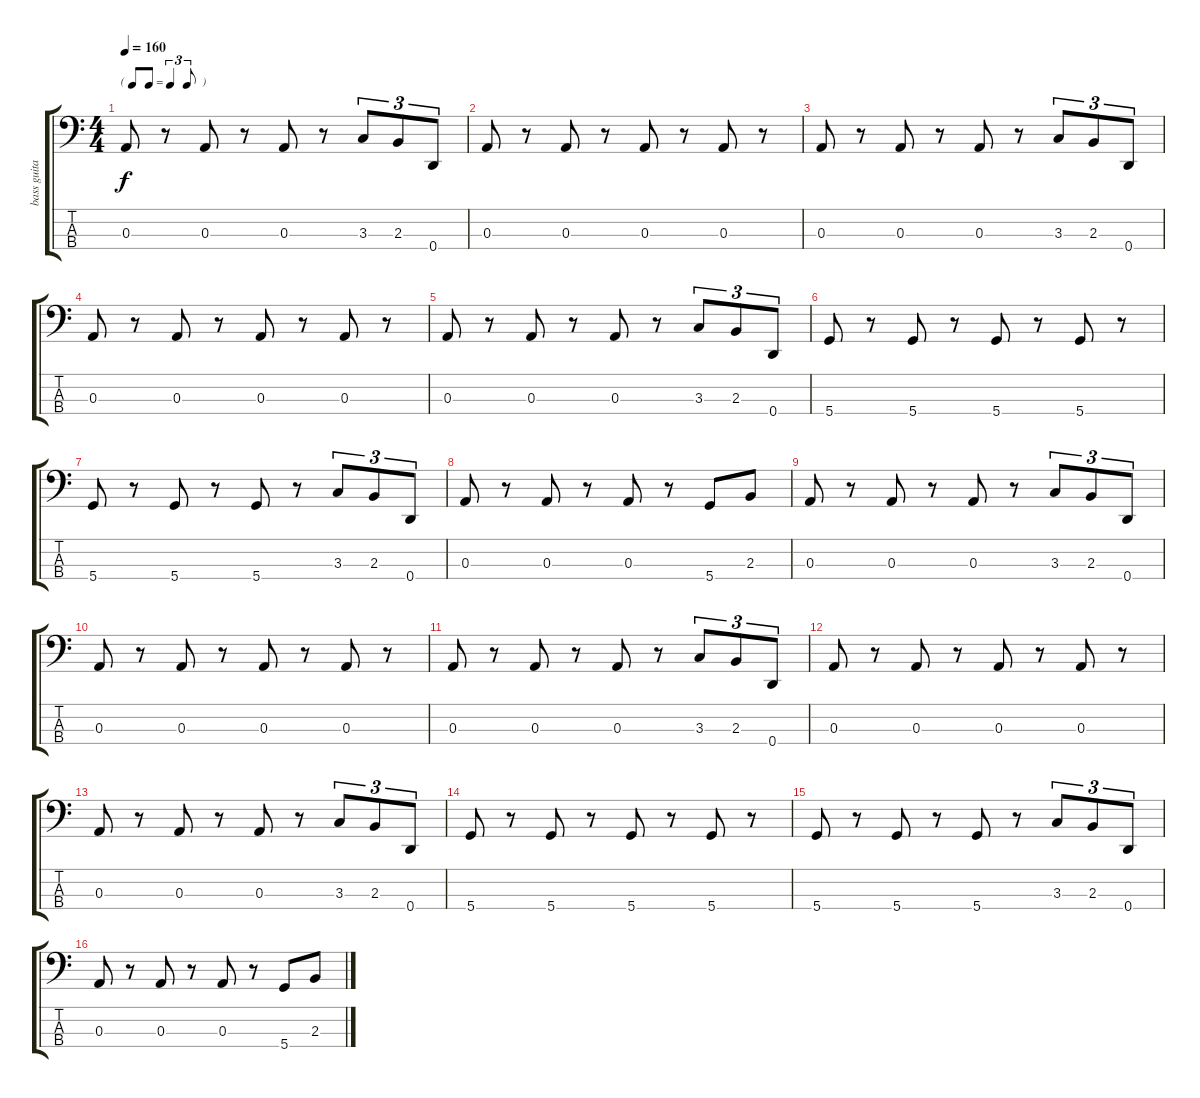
\track ("bass guitar" "bass guita") {instrument electricbasspick}
\staff {score tabs}
\tuning (G2 D2 A1 D1) {hide}
\ts (4 4)
\tf triplet8th
\tempo 160
\clef f4
\ks c
0.3.8{dy f} r.8 0.3.8 r.8 0.3.8 r.8 3.3.8{tu (3 2)} 2.3.8{tu (3 2)} 0.4.8{tu (3 2)} |
0.3.8 r.8 0.3.8 r.8 0.3.8 r.8 0.3.8 r.8 |
0.3.8 r.8 0.3.8 r.8 0.3.8 r.8 3.3.8{tu (3 2)} 2.3.8{tu (3 2)} 0.4.8{tu (3 2)} |
0.3.8 r.8 0.3.8 r.8 0.3.8 r.8 0.3.8 r.8 |
0.3.8 r.8 0.3.8 r.8 0.3.8 r.8 3.3.8{tu (3 2)} 2.3.8{tu (3 2)} 0.4.8{tu (3 2)} |
5.4.8 r.8 5.4.8 r.8 5.4.8 r.8 5.4.8 r.8 |
5.4.8 r.8 5.4.8 r.8 5.4.8 r.8 3.3.8{tu (3 2)} 2.3.8{tu (3 2)} 0.4.8{tu (3 2)} |
0.3.8 r.8 0.3.8 r.8 0.3.8 r.8 5.4.8 2.3.8 |
0.3.8 r.8 0.3.8 r.8 0.3.8 r.8 3.3.8{tu (3 2)} 2.3.8{tu (3 2)} 0.4.8{tu (3 2)} |
0.3.8 r.8 0.3.8 r.8 0.3.8 r.8 0.3.8 r.8 |
0.3.8 r.8 0.3.8 r.8 0.3.8 r.8 3.3.8{tu (3 2)} 2.3.8{tu (3 2)} 0.4.8{tu (3 2)} |
0.3.8 r.8 0.3.8 r.8 0.3.8 r.8 0.3.8 r.8 |
0.3.8 r.8 0.3.8 r.8 0.3.8 r.8 3.3.8{tu (3 2)} 2.3.8{tu (3 2)} 0.4.8{tu (3 2)} |
5.4.8 r.8 5.4.8 r.8 5.4.8 r.8 5.4.8 r.8 |
5.4.8 r.8 5.4.8 r.8 5.4.8 r.8 3.3.8{tu (3 2)} 2.3.8{tu (3 2)} 0.4.8{tu (3 2)} |
0.3.8 r.8 0.3.8 r.8 0.3.8 r.8 5.4.8 2.3.8
